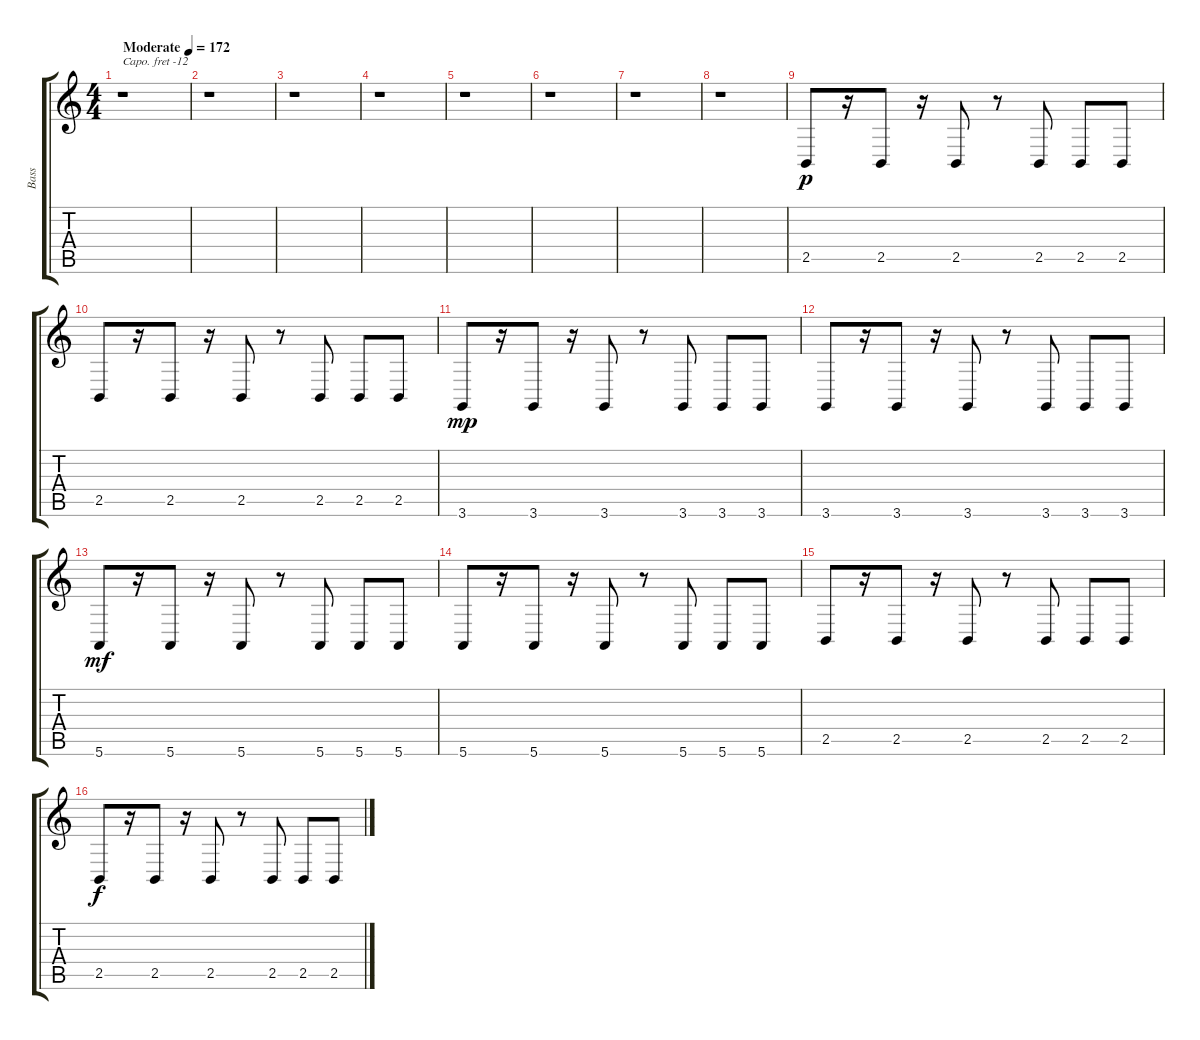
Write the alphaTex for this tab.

\track ("Bass" "Bass") {instrument synthbass2}
\staff {score tabs}
\capo -12
\tuning (E4 B3 G3 D3 A2 E2) {hide}
\ts (4 4)
\tempo (172 "Moderate")
\clef g2
\ks c
r.1{dy p instrument synthbass2} |
r.1 |
r.1 |
r.1 |
r.1 |
r.1 |
r.1 |
r.1 |
2.5.8 r.16 2.5.8 r.16 2.5.8 r.8 2.5.8 2.5.8 2.5.8 |
2.5.8 r.16 2.5.8 r.16 2.5.8 r.8 2.5.8 2.5.8 2.5.8 |
3.6.8{dy mp} r.16 3.6.8 r.16 3.6.8 r.8 3.6.8 3.6.8 3.6.8 |
3.6.8 r.16 3.6.8 r.16 3.6.8 r.8 3.6.8 3.6.8 3.6.8 |
5.6.8{dy mf} r.16 5.6.8 r.16 5.6.8 r.8 5.6.8 5.6.8 5.6.8 |
5.6.8 r.16 5.6.8 r.16 5.6.8 r.8 5.6.8 5.6.8 5.6.8 |
2.5.8 r.16 2.5.8 r.16 2.5.8 r.8 2.5.8 2.5.8 2.5.8 |
2.5.8{dy f} r.16 2.5.8 r.16 2.5.8 r.8 2.5.8 2.5.8 2.5.8
